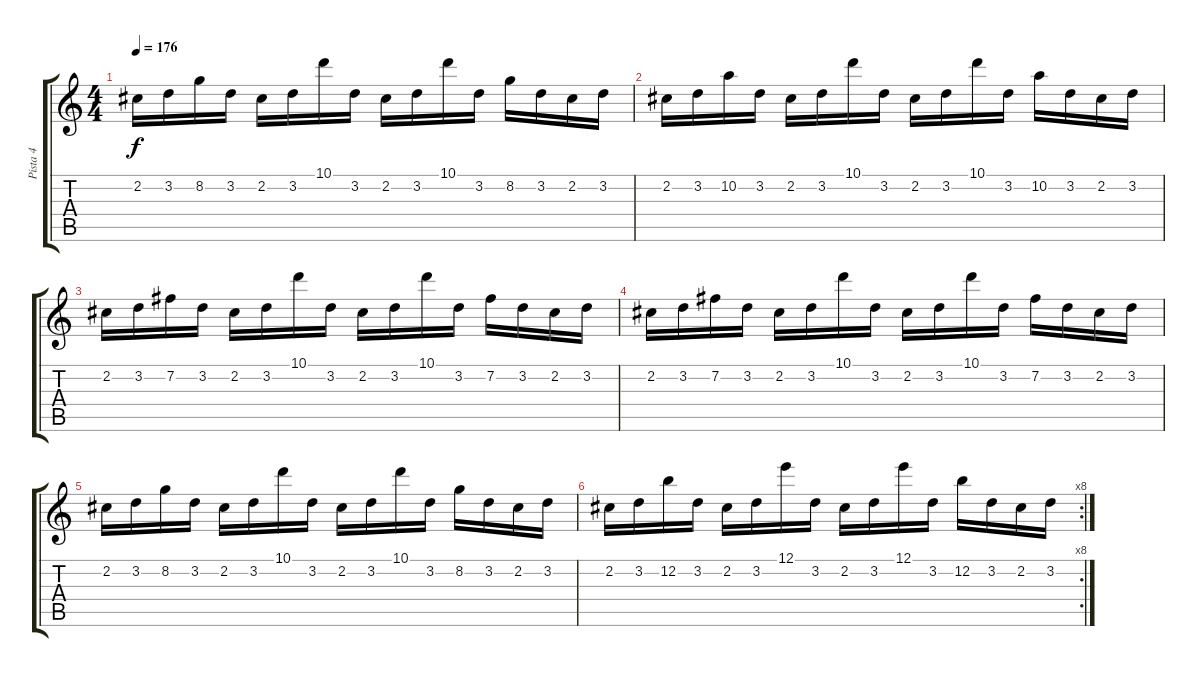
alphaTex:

\track ("Pista 4" "Pista 4") {instrument banjo}
\staff {score tabs}
\tuning (E4 B3 G3 D3 A2 E2) {hide}
\displaytranspose 12
\ts (4 4)
\tempo 176
\clef g2
\ks c
2.2.16{dy f} 3.2.16 8.2.16 3.2.16 2.2.16 3.2.16 10.1.16 3.2.16 2.2.16 3.2.16 10.1.16 3.2.16 8.2.16 3.2.16 2.2.16 3.2.16 |
2.2.16 3.2.16 10.2.16 3.2.16 2.2.16 3.2.16 10.1.16 3.2.16 2.2.16 3.2.16 10.1.16 3.2.16 10.2.16 3.2.16 2.2.16 3.2.16 |
2.2.16 3.2.16 7.2.16 3.2.16 2.2.16 3.2.16 10.1.16 3.2.16 2.2.16 3.2.16 10.1.16 3.2.16 7.2.16 3.2.16 2.2.16 3.2.16 |
2.2.16 3.2.16 7.2.16 3.2.16 2.2.16 3.2.16 10.1.16 3.2.16 2.2.16 3.2.16 10.1.16 3.2.16 7.2.16 3.2.16 2.2.16 3.2.16 |
2.2.16 3.2.16 8.2.16 3.2.16 2.2.16 3.2.16 10.1.16 3.2.16 2.2.16 3.2.16 10.1.16 3.2.16 8.2.16 3.2.16 2.2.16 3.2.16 |
\rc 8
2.2.16 3.2.16 12.2.16 3.2.16 2.2.16 3.2.16 12.1.16 3.2.16 2.2.16 3.2.16 12.1.16 3.2.16 12.2.16 3.2.16 2.2.16 3.2.16
